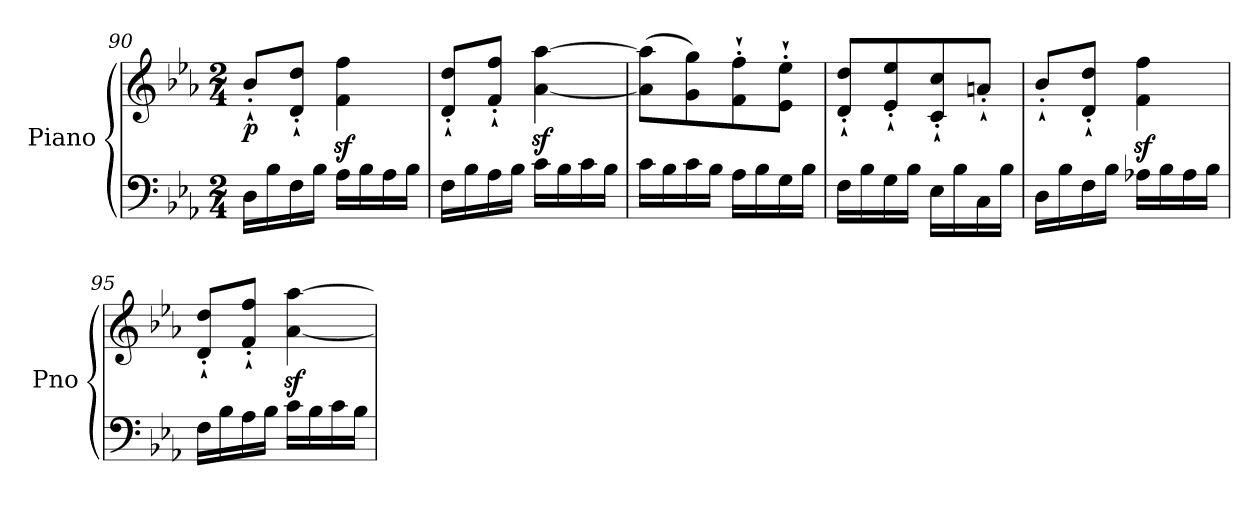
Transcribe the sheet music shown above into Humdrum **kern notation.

**kern	**kern	**dynam
*part1	*part1	*part1
*staff2	*staff1	*staff1/2
*I"Piano	*	*
*I'Pno	*	*
!!LO:LB:g=z
*clefF4	*clefG2	*
*k[b-e-a-]	*k[b-e-a-]	*
*M2/4	*M2/4	*
=90	=90	=90
!	!	!LO:DY:b
16D\LL	8b-`'/L	p
16B-\	.	.
16F\	8d/`' 8dd/`'J	.
16B-\JJ	.	.
16A-\LL	4f\z< 4ff\z<	.
16B-\	.	.
16A-\	.	.
16B-\JJ	.	.
=91	=91	=91
16F\LL	8d/`' 8dd/`'L	.
16B-\	.	.
16A-\	8f/`' 8ff/`'J	.
16B-\JJ	.	.
16c\LL	[4a-\z< [4aa-\z<	.
16B-\	.	.
16c\	.	.
16B-\JJ	.	.
=92	=92	=92
16c\LL	(8a-\] 8aa-\]L	.
16B-\	.	.
16c\	8g\ 8gg\)	.
16B-\JJ	.	.
16A-\LL	8f\`' 8ff\`'	.
16B-\	.	.
16G\	8e-\`' 8ee-\`'J	.
16B-\JJ	.	.
=93	=93	=93
16F\LL	8d/`' 8dd/`'L	.
16B-\	.	.
16G\	8e-/`' 8ee-/`'	.
16B-\JJ	.	.
16E-\LL	8c/`' 8cc/`'	.
16B-\	.	.
16C\	8an`'/J	.
16B-\JJ	.	.
=94	=94	=94
16D\LL	8b-`'/L	.
16B-\	.	.
16F\	8d/`' 8dd/`'J	.
16B-\JJ	.	.
16A-X\LL	4f\z< 4ff\z<	.
16B-\	.	.
16A-\	.	.
16B-\JJ	.	.
!!LO:LB:g=z
=95	=95	=95
16F\LL	8d/`' 8dd/`'L	.
16B-\	.	.
16A-\	8f/`' 8ff/`'J	.
16B-\JJ	.	.
16c\LL	[4a-\z< [4aa-\z<	.
16B-\	.	.
16c\	.	.
16B-\JJ	.	.
=	=	=
*-	*-	*-
